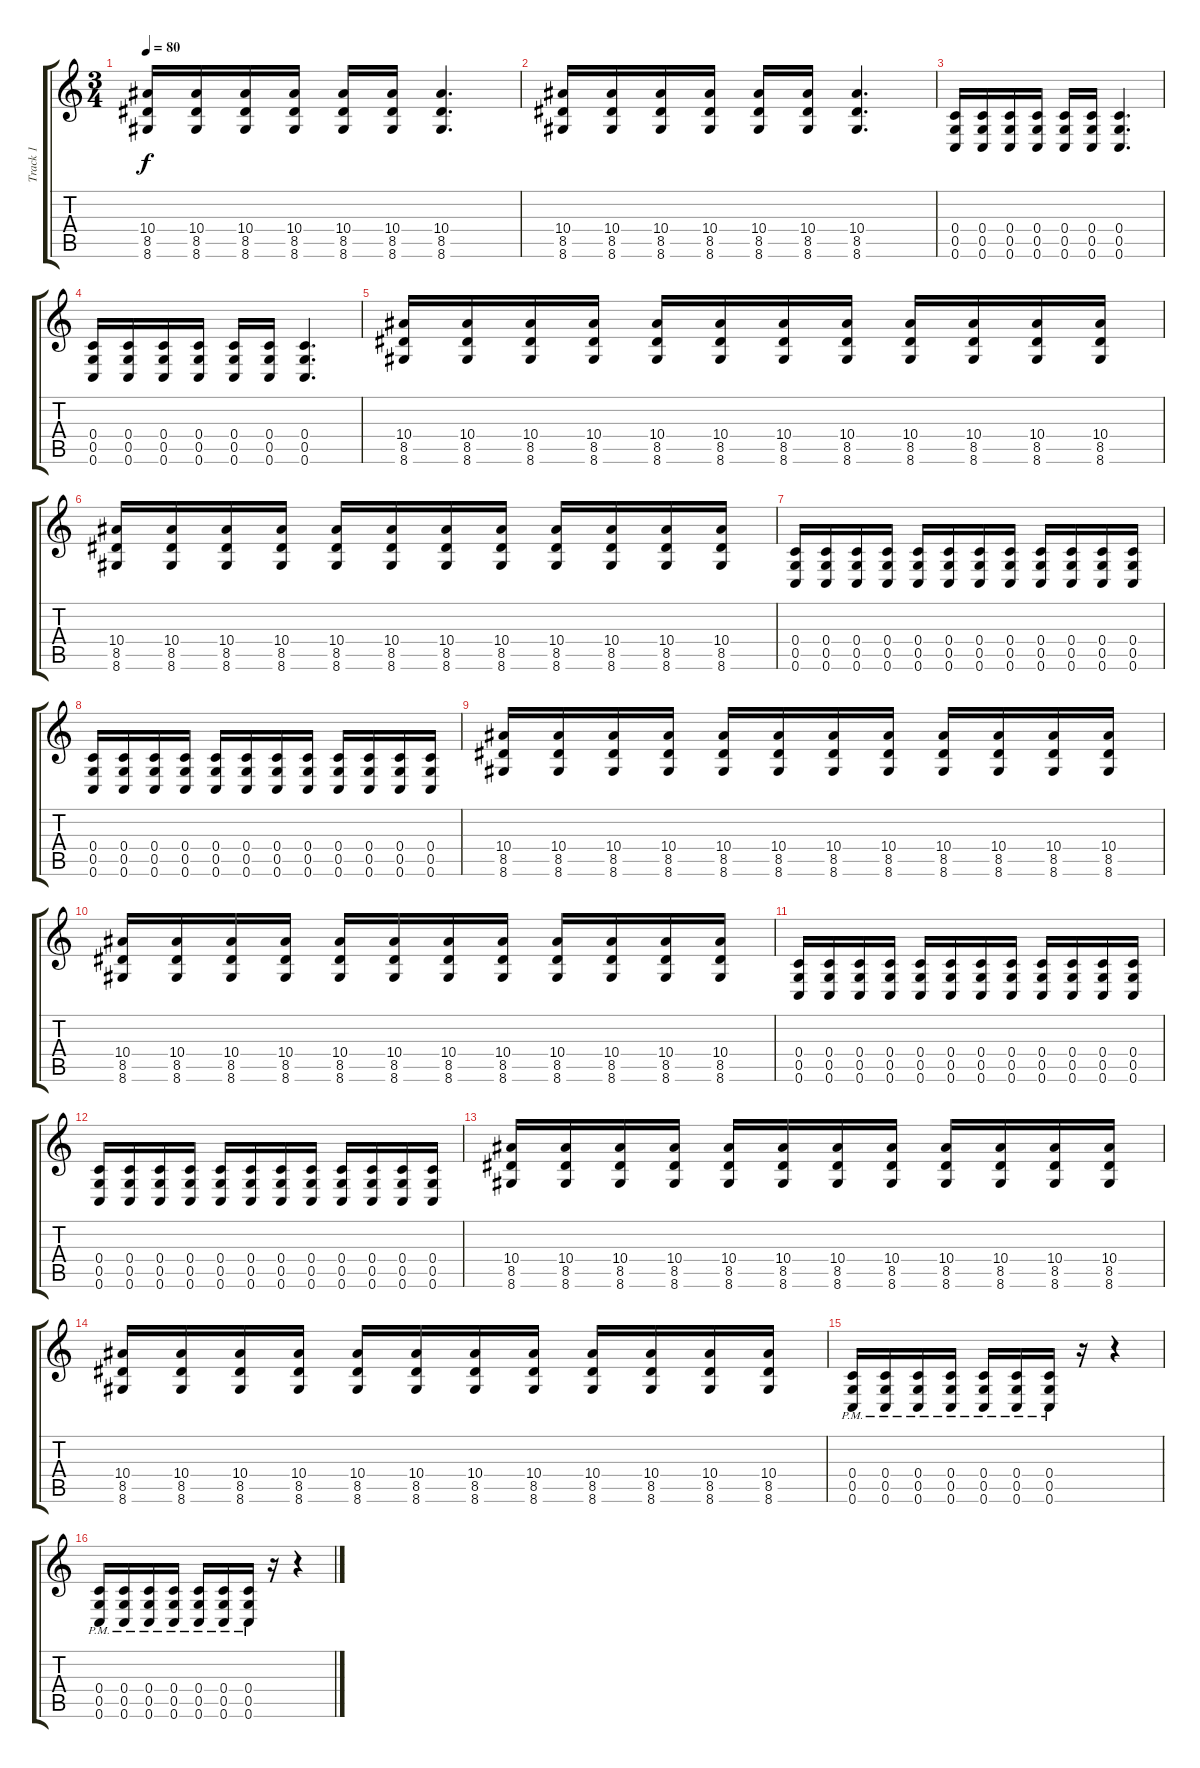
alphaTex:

\track ("Track 1" "Track 1") {instrument distortionguitar}
\staff {score tabs}
\tuning (D4 A3 F3 C3 G2 C2) {hide}
\ts (3 4)
\tempo 80
\clef g2
\ks c
(10.4 8.5 8.6).16{dy f} (10.4 8.5 8.6).16 (10.4 8.5 8.6).16 (10.4 8.5 8.6).16 (10.4 8.5 8.6).16 (10.4 8.5 8.6).16 (10.4 8.5 8.6).4{d} |
(10.4 8.5 8.6).16 (10.4 8.5 8.6).16 (10.4 8.5 8.6).16 (10.4 8.5 8.6).16 (10.4 8.5 8.6).16 (10.4 8.5 8.6).16 (10.4 8.5 8.6).4{d} |
(0.4 0.5 0.6).16 (0.4 0.5 0.6).16 (0.4 0.5 0.6).16 (0.4 0.5 0.6).16 (0.4 0.5 0.6).16 (0.4 0.5 0.6).16 (0.4 0.5 0.6).4{d} |
(0.4 0.5 0.6).16 (0.4 0.5 0.6).16 (0.4 0.5 0.6).16 (0.4 0.5 0.6).16 (0.4 0.5 0.6).16 (0.4 0.5 0.6).16 (0.4 0.5 0.6).4{d} |
(10.4 8.5 8.6).16 (10.4 8.5 8.6).16 (10.4 8.5 8.6).16 (10.4 8.5 8.6).16 (10.4 8.5 8.6).16 (10.4 8.5 8.6).16 (10.4 8.5 8.6).16 (10.4 8.5 8.6).16 (10.4 8.5 8.6).16 (10.4 8.5 8.6).16 (10.4 8.5 8.6).16 (10.4 8.5 8.6).16 |
(10.4 8.5 8.6).16 (10.4 8.5 8.6).16 (10.4 8.5 8.6).16 (10.4 8.5 8.6).16 (10.4 8.5 8.6).16 (10.4 8.5 8.6).16 (10.4 8.5 8.6).16 (10.4 8.5 8.6).16 (10.4 8.5 8.6).16 (10.4 8.5 8.6).16 (10.4 8.5 8.6).16 (10.4 8.5 8.6).16 |
(0.4 0.5 0.6).16 (0.4 0.5 0.6).16 (0.4 0.5 0.6).16 (0.4 0.5 0.6).16 (0.4 0.5 0.6).16 (0.4 0.5 0.6).16 (0.4 0.5 0.6).16 (0.4 0.5 0.6).16 (0.4 0.5 0.6).16 (0.4 0.5 0.6).16 (0.4 0.5 0.6).16 (0.4 0.5 0.6).16 |
(0.4 0.5 0.6).16 (0.4 0.5 0.6).16 (0.4 0.5 0.6).16 (0.4 0.5 0.6).16 (0.4 0.5 0.6).16 (0.4 0.5 0.6).16 (0.4 0.5 0.6).16 (0.4 0.5 0.6).16 (0.4 0.5 0.6).16 (0.4 0.5 0.6).16 (0.4 0.5 0.6).16 (0.4 0.5 0.6).16 |
(10.4 8.5 8.6).16 (10.4 8.5 8.6).16 (10.4 8.5 8.6).16 (10.4 8.5 8.6).16 (10.4 8.5 8.6).16 (10.4 8.5 8.6).16 (10.4 8.5 8.6).16 (10.4 8.5 8.6).16 (10.4 8.5 8.6).16 (10.4 8.5 8.6).16 (10.4 8.5 8.6).16 (10.4 8.5 8.6).16 |
(10.4 8.5 8.6).16 (10.4 8.5 8.6).16 (10.4 8.5 8.6).16 (10.4 8.5 8.6).16 (10.4 8.5 8.6).16 (10.4 8.5 8.6).16 (10.4 8.5 8.6).16 (10.4 8.5 8.6).16 (10.4 8.5 8.6).16 (10.4 8.5 8.6).16 (10.4 8.5 8.6).16 (10.4 8.5 8.6).16 |
(0.4 0.5 0.6).16 (0.4 0.5 0.6).16 (0.4 0.5 0.6).16 (0.4 0.5 0.6).16 (0.4 0.5 0.6).16 (0.4 0.5 0.6).16 (0.4 0.5 0.6).16 (0.4 0.5 0.6).16 (0.4 0.5 0.6).16 (0.4 0.5 0.6).16 (0.4 0.5 0.6).16 (0.4 0.5 0.6).16 |
(0.4 0.5 0.6).16 (0.4 0.5 0.6).16 (0.4 0.5 0.6).16 (0.4 0.5 0.6).16 (0.4 0.5 0.6).16 (0.4 0.5 0.6).16 (0.4 0.5 0.6).16 (0.4 0.5 0.6).16 (0.4 0.5 0.6).16 (0.4 0.5 0.6).16 (0.4 0.5 0.6).16 (0.4 0.5 0.6).16 |
(10.4 8.5 8.6).16 (10.4 8.5 8.6).16 (10.4 8.5 8.6).16 (10.4 8.5 8.6).16 (10.4 8.5 8.6).16 (10.4 8.5 8.6).16 (10.4 8.5 8.6).16 (10.4 8.5 8.6).16 (10.4 8.5 8.6).16 (10.4 8.5 8.6).16 (10.4 8.5 8.6).16 (10.4 8.5 8.6).16 |
(10.4 8.5 8.6).16 (10.4 8.5 8.6).16 (10.4 8.5 8.6).16 (10.4 8.5 8.6).16 (10.4 8.5 8.6).16 (10.4 8.5 8.6).16 (10.4 8.5 8.6).16 (10.4 8.5 8.6).16 (10.4 8.5 8.6).16 (10.4 8.5 8.6).16 (10.4 8.5 8.6).16 (10.4 8.5 8.6).16 |
(0.4{pm} 0.5{pm} 0.6{pm}).16 (0.4{pm} 0.5{pm} 0.6{pm}).16 (0.4{pm} 0.5{pm} 0.6{pm}).16 (0.4{pm} 0.5{pm} 0.6{pm}).16 (0.4{pm} 0.5{pm} 0.6{pm}).16 (0.4{pm} 0.5{pm} 0.6{pm}).16 (0.4{pm} 0.5{pm} 0.6{pm}).16 r.16 r.4 |
(0.4{pm} 0.5{pm} 0.6{pm}).16 (0.4{pm} 0.5{pm} 0.6{pm}).16 (0.4{pm} 0.5{pm} 0.6{pm}).16 (0.4{pm} 0.5{pm} 0.6{pm}).16 (0.4{pm} 0.5{pm} 0.6{pm}).16 (0.4{pm} 0.5{pm} 0.6{pm}).16 (0.4{pm} 0.5{pm} 0.6{pm}).16 r.16 r.4
